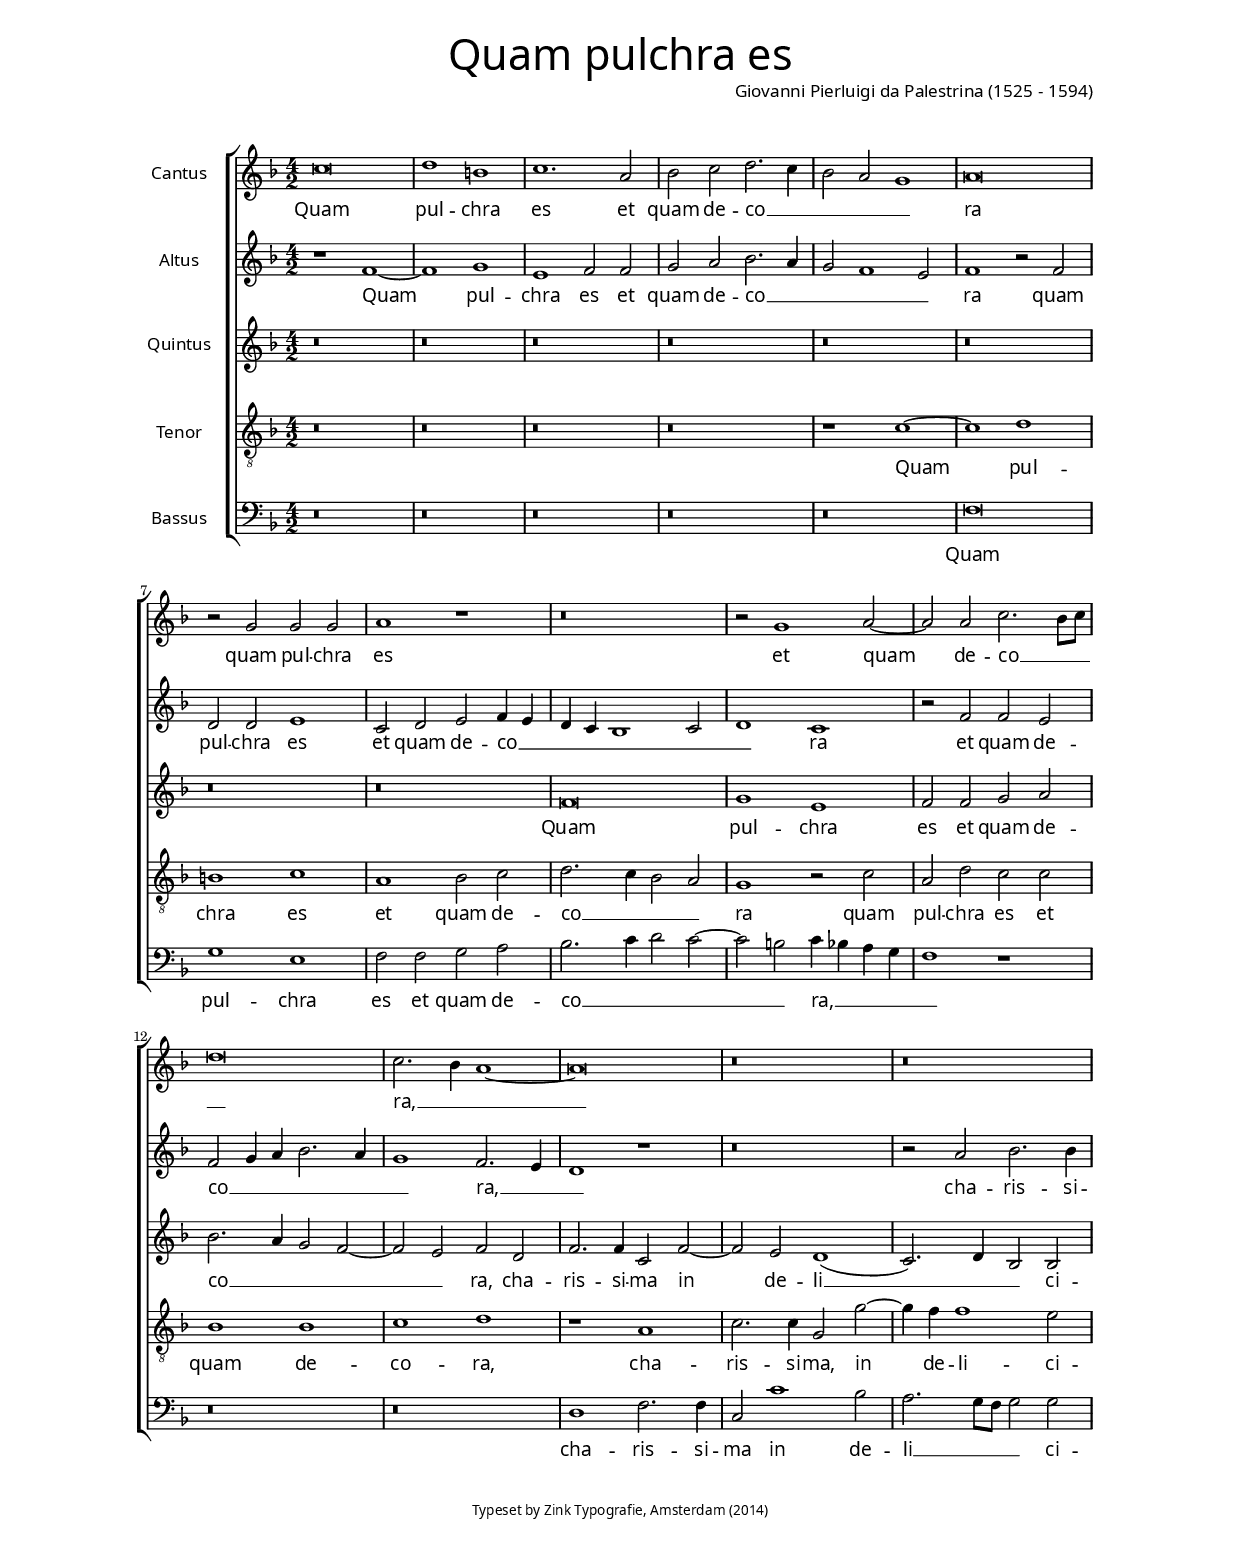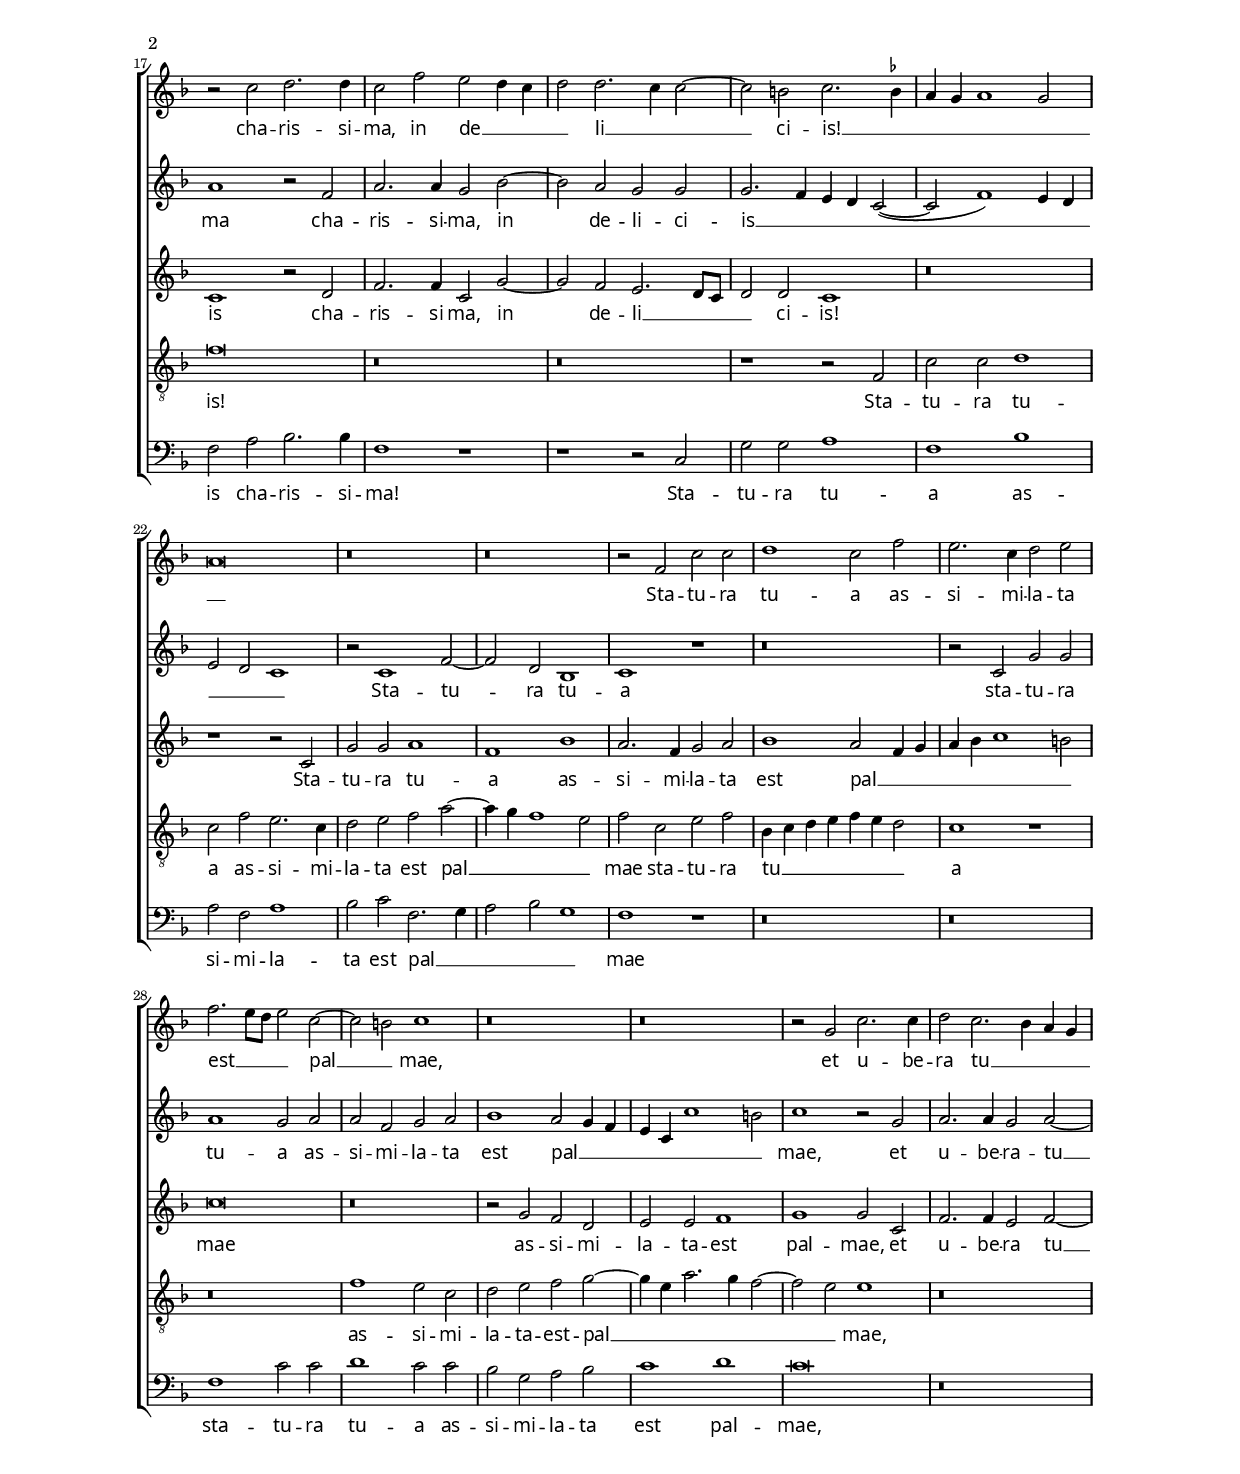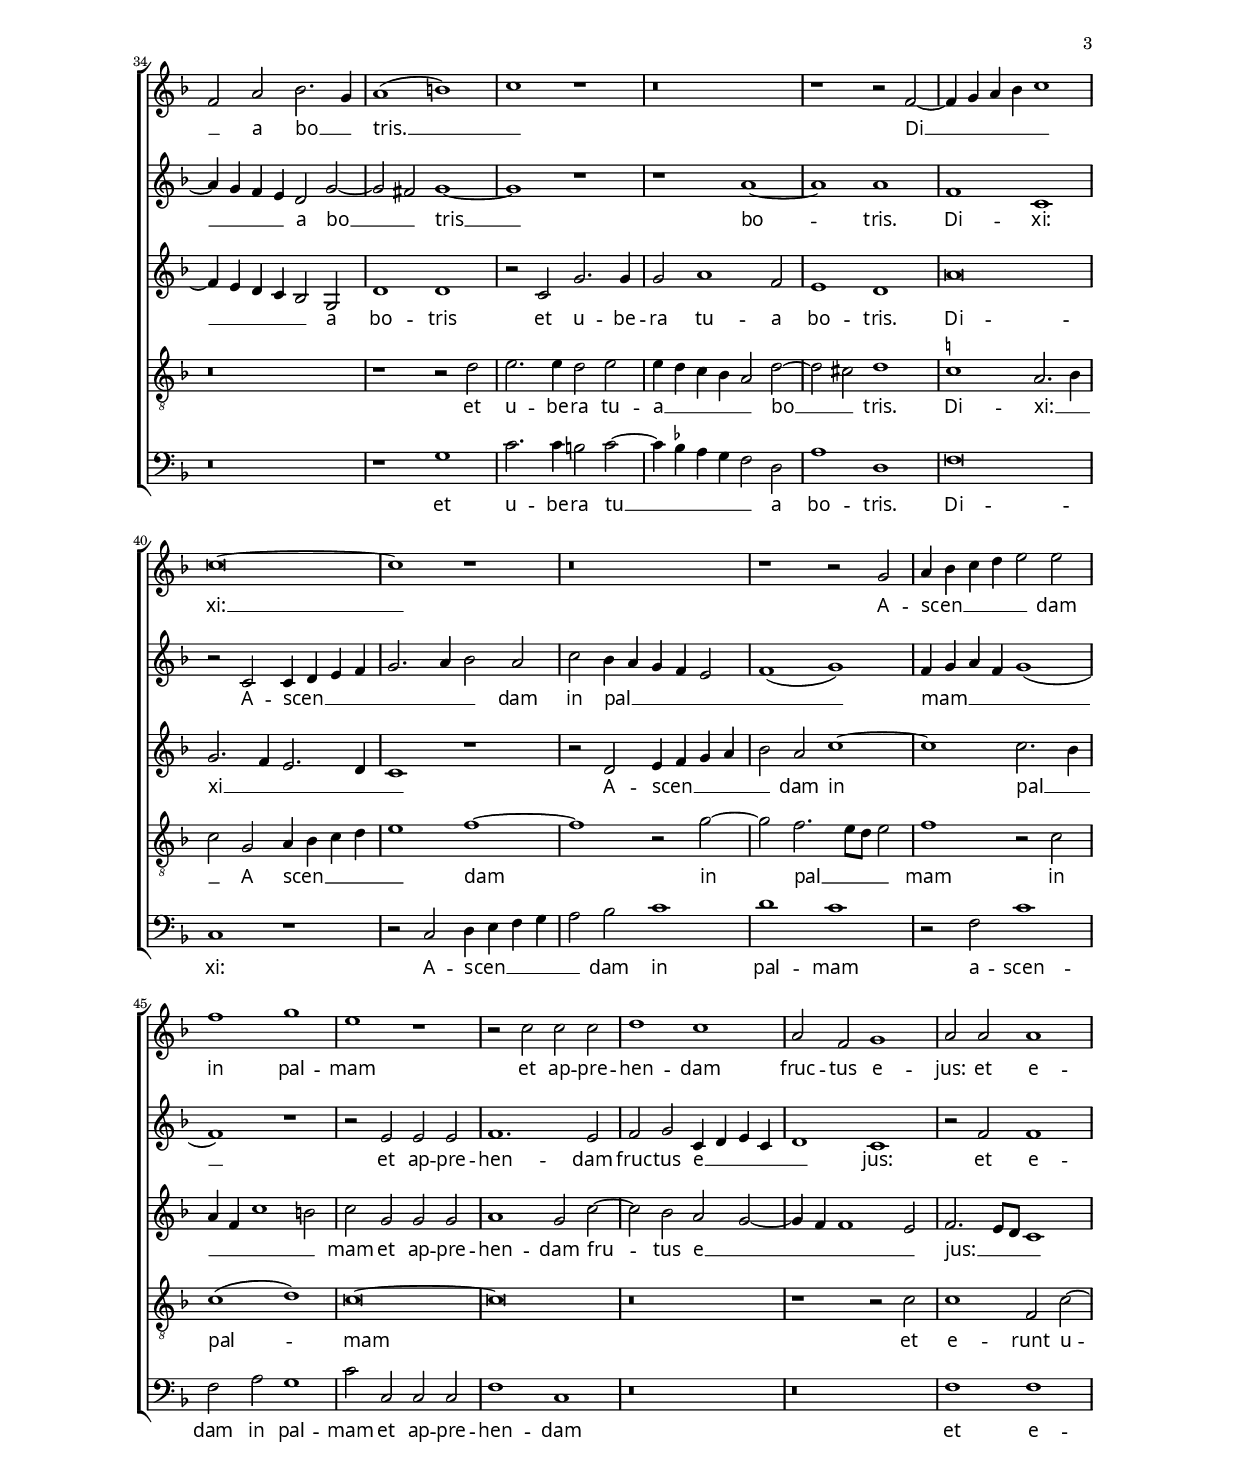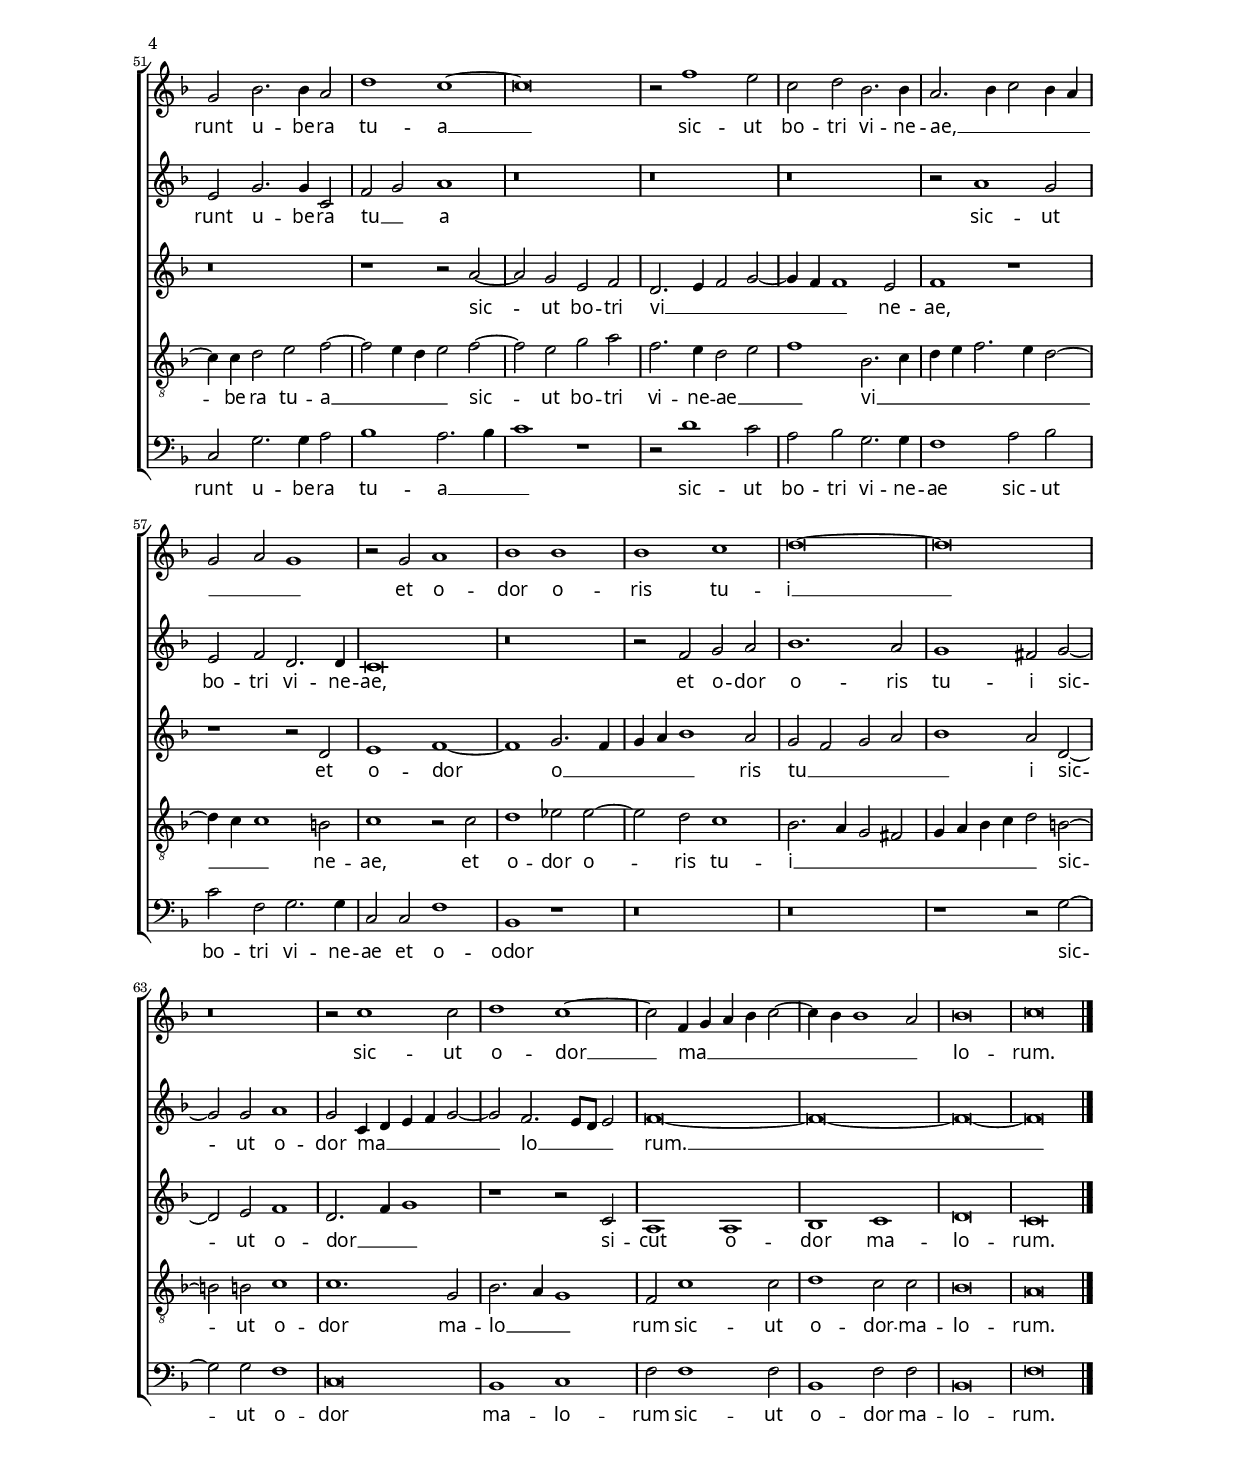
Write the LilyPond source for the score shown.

\version "2.16.2"

\header{
	title = \markup { 
		\fontsize #4 
		\override #'(font-name . "Adobe Caslon Pro") 
		"Quam pulchra es"
	}
	composer = \markup { 
		\fontsize #0 
		\override #'(font-name . "Adobe Caslon Pro") 
		"Giovanni Pierluigi da Palestrina (1525 - 1594)"
	}
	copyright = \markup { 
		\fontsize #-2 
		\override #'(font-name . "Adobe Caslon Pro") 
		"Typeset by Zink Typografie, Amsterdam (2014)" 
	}
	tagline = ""
}

\paper {
	%annotate-spacing = ##t
	#(set-paper-size "a4")
	system-system-spacing =
    #'((basic-distance . 13)
       (minimum-distance . 13)
       (padding . 0)
       (stretchability . 0))
	top-margin = 2.5\cm
	bottom-margin = 2\cm
	left-margin = 2.5\cm 
	line-width = 16\cm
}

#(set-global-staff-size 15)

global = {	
	\time 4/2
	\key f \major
}

%%%%%%%%%%%%%%%%%%%%%%%%%%%%%%%%%%%%%%%%%%%%%%%%%%

cantusMusic =
	\relative e'' {
	% M1
	c\breve d1 b1 c1. a2 bes2 c2 d2. c4
	% M5
	bes2 a2 g1 a\breve r2 g g g a1 r1
	% M9
	r\breve r2 g1 a2 ~ a a c2. bes8 c d\breve
	% M13
	c2. bes4 a1 ~ a\breve r r
	% M17
	r2 c d2. d4 c2 f e d4 c d2 d2. c4 c2 ~ c b c2. b4^\markup{\magnify #0.8 {\flat}}
	% M21
	a g a1 g2 a\breve r r
	% M25
	r2 f c' c d1 c2 f e2. c4 d2 e f2. e8 d e2 c2 ~
	% M29
	c b c1 r\breve r r2 g c2. c4
	% M33
	d2 c2. bes4 a g f2 a2 bes2. g4 a1( b) c r
	% M37
	r\breve r1 r2 f, ~ f4 g a bes c1 c\breve ~
	% M41
	c1 r r\breve r1 r2 g a4 bes c d e2 e 
	% M45
	f1 g e r r2 c c c d1 c 
	% M49
	a2 f g1 a2 a a1 g2 bes2. bes4 a2 d1 c ~ 
	% M53
	c\breve r2 f1 e2 c d bes2. bes4 a2. bes4 c2 bes4 a
	% M57
	g2 a g1 r2 g a1 bes bes bes c 
	% M61
	d\breve ~ d r r2 c1 c2 
	% M65
	d1 c1 ~ c2 f,4 g a bes c2 ~ c4 bes bes1 a2 bes\breve c
	
	\bar "|."
}

cantusWords = \lyricmode {
	\override LyricText #'font-name = #"Adobe Caslon Pro"
	% M1
	Quam pul -- chra es et quam de -- co __ _ 
	% M5
	_ _ _ ra quam pul -- chra es
	% M9
	et quam de -- co __ _ _ _
	% M13
	ra, __ _ _
	% M17
	cha -- ris -- si -- ma, in de __ _ _ _ li __ _ _ ci -- is! __ _ 
	% M21 
	_ _ _ _ _
	% M25
	Sta -- tu -- ra tu -- a as -- si -- mi -- la -- ta est __ _ _ _ pal __
	% M29
	_ mae, et u -- be -- 
	% M33
	ra tu __ _ _ _ _ a bo __ _ tris. __ _
	% M37
	Di __ _ _ _ _ xi: __
	% M41
	A -- scen __ _ _ _ _ dam 
	% M45
	in pal -- mam et ap -- pre -- hen -- dam 
	% M49
	fruc -- tus e -- jus: et e -- runt u -- be -- ra tu -- a __
	% M53
	sic -- ut bo -- tri vi -- ne -- ae, __ _ _ _ _ 
	% M57
	_ _ _ et o -- dor o -- ris tu -- 
	% M61
	i __ sic -- ut
	% M65
	o -- dor __ ma __ _ _ _ _ _ _ _ lo -- rum.

	
}

%%%%%%%%%%%%%%%%%%%%%%%%%%%%%%%%%%%%%%%%%%%%%%%%%%

altusMusic = \relative e' {
	% M1
	r1 f ~ f g e f2 f g a bes2. a4
	% M5
	g2 f1 e2 f1 r2 f d d e1 c2 d e f4 e
	% M9
	d c bes1 c2 d1 c r2 f2 f e f g4 a bes2. a4
	% M13
	g1 f2. e4 d1 r r\breve r2 a'2 bes2. bes4 
	% M17
	a1 r2 f a2. a4 g2 bes2 ~ bes a g g g2. f4 e d c2( ~
	% M21
	c f1) e4 d e2 d c1 r2 c1 f2 ~ f d bes1
	% M25
	c r r\breve r2 c g' g a1 g2 a 
	% M29
	a f g a bes1 a2 g4 f e c c'1 b2c1 r2 g
	% M33
	a2. a4 g2 a ~ a4 g f e d2 g ~g fis g1 ~ g r
	% M37
	r a ~ a a f c r2 c c4 d e f
	% M41
	g2. a4 bes2 a c bes4 a g f e2 f1( g) f4 g a f g1(
	% M45
	f) r r2 e e e f1. e2 f g c,4 d e c 
	% M49
	d1 c r2 f f1 e2 g2.g4 c,2 f g a1
	% M53
	r\breve r r r2 a1 g2
	% M57
	e f d2. d4 c\breve r r2 f g a
	% M61
	bes1. a2 g1 fis2 g ~ g g a1 g2 c,4 d e f g2 ~ 
	% M65
	g f2. e8 d8 e2 f\breve ~ f ~ f ~ f
}

altusWords = \lyricmode{
	\override LyricText #'font-name = #"Adobe Caslon Pro"
	% M1
	Quam pul -- chra es et quam de -- co __ _ 
	% M5
	_ _ _ ra quam pul -- chra es et quam de -- co __ _
	% M9
	_ _ _ _ _ ra et quam de -- co __ _ _ _ _ 
	% M13
	_ ra, __ _ _ cha -- ris -- si -- 
	% M17
	ma cha -- ris -- si -- ma, in  de -- li -- ci -- is __ _ _ _ _
	% M21
	_ _ _ _ _ Sta -- tu -- ra tu -- 
	% M25
	a sta -- tu -- ra tu -- a as -- 
	% M29
	si -- mi -- la -- ta est pal __ _ _ _ _ _ _ mae, et
	% M33
	u -- be -- ra -- tu __ _ _ _ a bo __ _ tris __
	% M37
	bo -- tris. Di -- xi: A -- scen __ _ _ _ 
	% M41
	_ _ _ dam in pal __ _ _ _ _ _ mam __ _ _ _ _
	% M45 
	et ap -- pre -- hen -- dam fruc -- tus e __ _ 
	% M49
	_ _ _ jus: et e -- runt u -- be -- ra tu __ _ a
	% M53
	sic -- ut
	% M57
	bo -- tri vi -- ne -- ae, et o -- dor
	% M61
	o -- ris tu -- i sic -- ut o -- dor ma __ _ _ _ _ 
	% M65
	lo __ _ _ _ rum. __
}

%%%%%%%%%%%%%%%%%%%%%%%%%%%%%%%%%%%%%%%%%%%%%%%%%%

quintusMusic = \relative e' {
	% M1
	r\breve r r r
	% M5
	r r r r
	% M9
	f\breve g1 e f2 f g a bes2. a4 g2 f ~ 
	% M13
	f e f d f2. f4 c2 f ~ f e d1( c2.) d4 bes2 bes
	% M17
	c1 r2 d f2. f4 c2 g' ~ g f e2. d8 c d2 d c1
	% M21
	r\breve r1 r2 c g' g a1 f bes
	% M25
	a2. f4 g2 a bes1 a2 f4 g a bes c1 b2 c\breve
	% M29
	r r2 g f d e e f1 g g2 c, 
	% M33
	f2. f4 e2 f ~ f4 e d c bes2 g d'1 d r2 c g'2. g4
	% M37
	g2 a1 f2 e1 d a'\breve g2. f4 e2. d4
	% M41
	c1 r r2 d e4 f g a bes2 a c1 ~ c c2. bes4 
	% M45
	a f c'1 b2 c g g g a1 g2 c ~ c bes a g ~
	% M49
	g4 f f1 e2 f2. e8 d c1 r\breve r1 r2 a'2 ~
	% M53
	a g e f d2. e4 f2 g ~ g4 f f1 e2 f1 r
	% M57
	r r2 d e1 f ~ f g2. f4 g a bes1 a2
	% M61
	g f g a bes1 a2 d, ~ d e f1 d2. f4 g1
	% M65
	r1 r2 c, a1 a bes c d\breve c
}

quintusWords = \lyricmode {
	\override LyricText #'font-name = #"Adobe Caslon Pro"
	% M1
	% M5
	% M9
	Quam pul -- chra es et quam de -- co __ _ _ _ _ 
	% M13
	ra, cha -- ris -- si -- ma in  de -- li __  _ _ ci -- 
	% M17
	is cha -- ris -- si ma, in de -- li __ _ _ _ ci -- is!
	% M21
	Sta -- tu -- ra tu -- a as -- 
	% M25
	si -- mi -- la -- ta est pal __ _ _ _ _ _ _ mae
	% M29
	as -- si -- mi -- la -- ta -- est pal -- mae, et
	% M33
	u -- be -- ra tu __ _ _ _ _ a bo -- tris et u -- be -- 
	% M37
	ra tu -- a bo -- tris. Di -- xi __ _ _ _ _ 
	% M41
	A -- scen __ _ _ _ _ dam in  pal __ _ 
	% M45
	_ _ _ _ mam et ap -- pre -- hen -- dam fru -- tus e __ _ 
	% M49
	_ _ _ jus: __ _ _ _ sic -- 
	% M53
	ut bo -- tri vi __ _ _ _ _ _ ne -- ae,
	% M57
	et o -- dor o __ _ _ _ _ ris 
	% M61
	tu __ _ _ _ _ i sic -- ut o -- dor __ _ _ 
	% M65
	si -- cut o -- dor ma -- lo -- rum.
}

%%%%%%%%%%%%%%%%%%%%%%%%%%%%%%%%%%%%%%%%%%%%%%%%%%

tenorMusic = \relative e' {
	\clef "treble_8"
	% M1
	r\breve r r r
	% M5
	r1 c ~ c d b c a bes2 c
	% M9
	d2. c4 bes2 a g1 r2 c a d c c bes1 bes
	% M13
	c d r a c2. c4 g2 g' ~ g4 f f1 e2
	% M17
	f\breve r r r1 r2 f,
	% M21
	c' c d1 c2 f e2. c4 d2 e f a ~ a4 g f1 e2
	% M25
	f c e f bes,4c d e f e d2 c1 r r\breve
	% M29
	f1 e2 c d e f g ~ g4 e a2. g4 f2 ~f e e1
	% M33
	r\breve r r1 r2 d e2. e4 d2 e 
	% M37
	e4 d c bes a2 d ~ d cis d1 c^\markup{\magnify #0.8 {\natural}} a2. bes4 c2 g a4 bes c d
	% M41
	e1 f ~ f r2 g2 ~ g f2. e8 d e2 f1 r2 c
	% M45
	c1( d) c\breve ~ c r
	% M49
	r1 r2 c c1 f,2 c' ~ c4 c d2 e f ~ f e4 d e2 f2 ~
	% M53
	f e g a f2. e4 d2 e f1 bes,2. c4 d e f2. e4 d2 ~
	% M57
	d4 c c1 b2 c1 r2 c d1 es2 es ~ es d c1
	% M61
	bes2. a4 g2 fis g4 a bes c d2 b2 ~ b b c1 c1. g2
	% M65
	bes2. a4 g1 f2 c'1 c2 d1 c2 c bes\breve a
}

tenorWords = \lyricmode {
	\override LyricText #'font-name = #"Adobe Caslon Pro"
	% M1
	% M5
	Quam pul -- chra es et quam de -- 
	% M9
	co __ _ _ _ ra quam pul -- chra es et quam de -- 
	% M13
	co -- ra, cha -- ris -- si -- ma, in de -- li -- ci --
	% M17
	is! Sta --
	% M21
	tu -- ra tu -- a as -- si -- mi -- la -- ta est pal __ _ _ _ 
	% M25
	mae sta -- tu -- ra tu __ _ _ _ _ _ _ a
	% M29
	as -- si -- mi -- la -- ta -- est -- pal __ _ _ _ _ _ mae,
	% M33
	et u -- be -- ra tu -- 
	% M37
	a __ _ _ _ _ bo __ _ tris. Di -- xi:  __ _ _ A scen __ _ _ _ 
	% M41
	_ dam in pal __ _ _ _ mam in
	% M45
	pal -- mam 
	% M49
	et e -- runt u -- be -- ra tu -- a __ _ _ _ sic --
	% M53
	ut bo -- tri vi -- ne -- ae __ _ _ vi __ _ _ _ _ _ _ 
	% M57
	_ _ ne -- ae, et o -- dor o -- ris tu -- 
	% M61
	i __ _ _ _ _ _ _ _ _ sic -- ut o -- dor ma -- 
	% M65
	lo __ _ _ rum sic -- ut o -- dor -- ma -- lo -- rum.
	
}

%%%%%%%%%%%%%%%%%%%%%%%%%%%%%%%%%%%%%%%%%%%%%%%%%%

bassusMusic = \relative e {
	\clef bass
	% M1
	r\breve r r r
	% M5
	r f g1 e f2 f g a
	% M9
	bes2. c4 d2 c ~ c b c4 bes a g f1 r r\breve
	% M13
	r d1 f2. f4 c2 c'1 bes2 a2. g8 f g2 g
	% M17
	f a bes2. bes4 f1 r r r2 c g' g a1
	% M21 
	f bes a2 f a1 bes2 c f,2. g4 a2 bes g1
	% M25
	f r r\breve r f1 c'2 c 
	% M29
	d1 c2 c bes g a bes c1 d1 c\breve
	% M33
	r r r1 g c2. c4 b2 c ~ 
	% M37
	c4 bes^\markup{\magnify #0.8 {\flat}} a g f2 d a'1 d, f\breve c1 r
	% M41
	r2 c d4 e f g a2 bes c1 d c r2 f, c'1
	% M45
	f,2 a g1 c2 c, c c f1 c r\breve r f1 f c2 g'2. g4 a2 bes1 a2. bes4
	% M53
	c1 r r2 d1 c2 a bes g2. g4 f1 a2 bes 
	% M57
	c f, g2. g4 c,2 c f1 bes, r r\breve 
	% M61
	r r1 r2 g' ~ g g f1 c\breve
	% M65
	bes1 c f2 f1 f2 bes,1 f'2 f bes,\breve f'
}

bassusWords = \lyricmode {
	\override LyricText #'font-name = #"Adobe Caslon Pro"
	% M1
	% M5
	Quam pul -- chra es et quam de -- 
	% M9
	co __ _ _ _ _ ra, __ _ _ _ _ 
	% M13
	cha -- ris -- si -- ma in de -- li __ _ _ _ ci -- 
	% M17
	is cha -- ris -- si -- ma! Sta -- tu -- ra tu -- 
	% M21
	a as -- si -- mi -- la -- ta est pal __ _ _ _ _
	% M25
	mae sta -- tu -- ra 
	% M29
	tu -- a as -- si -- mi -- la -- ta est pal -- mae,
	% M33
	et u -- be -- ra tu __ 
	% M37
	_ _ _ _ a bo -- tris. Di -- xi:
	% M41
	A -- scen __ _ _ _ _ dam in pal -- mam a -- scen --
	% M45
	dam in pal -- mam et ap -- pre -- hen -- dam
	% M49
	et e -- runt u -- be -- ra tu -- a __ _ _ 
	% M53
	sic -- ut bo -- tri vi -- ne -- ae sic -- ut 
	% M57
	bo -- tri vi -- ne -- ae et o -- odor
	% M61
	sic -- ut o -- dor
	% M65
	ma -- lo -- rum sic -- ut o -- dor ma -- lo -- rum.
} 

%%%%%%%%%%%%%%%%%%%%%%%%%%%%%%%%%%%%%%%%%%%%%%%%%%
\score{
	\new ChoirStaff <<
		\new Staff  = "CantusStaff" {
			\set Staff.instrumentName = \markup{
				\override #'(font-name . "Adobe Caslon Pro")
				"Cantus"
			}
			\new Voice = "Cantus" {
				\global
				\cantusMusic
			}
		}
		\new Lyrics = "Cantus"

		\new Staff = "AltusStaff" {
			\set Staff.instrumentName = \markup{
				\override #'(font-name . "Adobe Caslon Pro")
				"Altus"
			}
			\new Voice = "Altus" {
				\global
				\altusMusic
			}
		}
		\new Lyrics = "Altus"

		\new Staff {
			\set Staff.instrumentName = \markup{
				\override #'(font-name . "Adobe Caslon Pro")
				"Quintus"
			}
			\new Voice = "Quintus" {
				\global
				\quintusMusic
			}
		}
		\new Lyrics = "Quintus"

		\new Staff {
			\set Staff.instrumentName = \markup{
				\override #'(font-name . "Adobe Caslon Pro")
				"Tenor"
			}
			\new Voice = "Tenor" {
				\global
				\tenorMusic
			}
		}
		\new Lyrics = "Tenor"

		\new Staff {
			\set Staff.instrumentName = \markup{
				\override #'(font-name . "Adobe Caslon Pro")
				"Bassus"
			}
			\new Voice = "Bassus" {
				\global
				\bassusMusic
			}
		}
		\new Lyrics = "Bassus"
		\context Lyrics = "Cantus" \lyricsto "Cantus" \cantusWords
		\context Lyrics = "Altus" \lyricsto "Altus" \altusWords
		\context Lyrics = "Quintus" \lyricsto "Quintus" \quintusWords
		\context Lyrics = "Tenor" \lyricsto "Tenor" \tenorWords
		\context Lyrics = "Bassus" \lyricsto "Bassus" \bassusWords
	>>
}